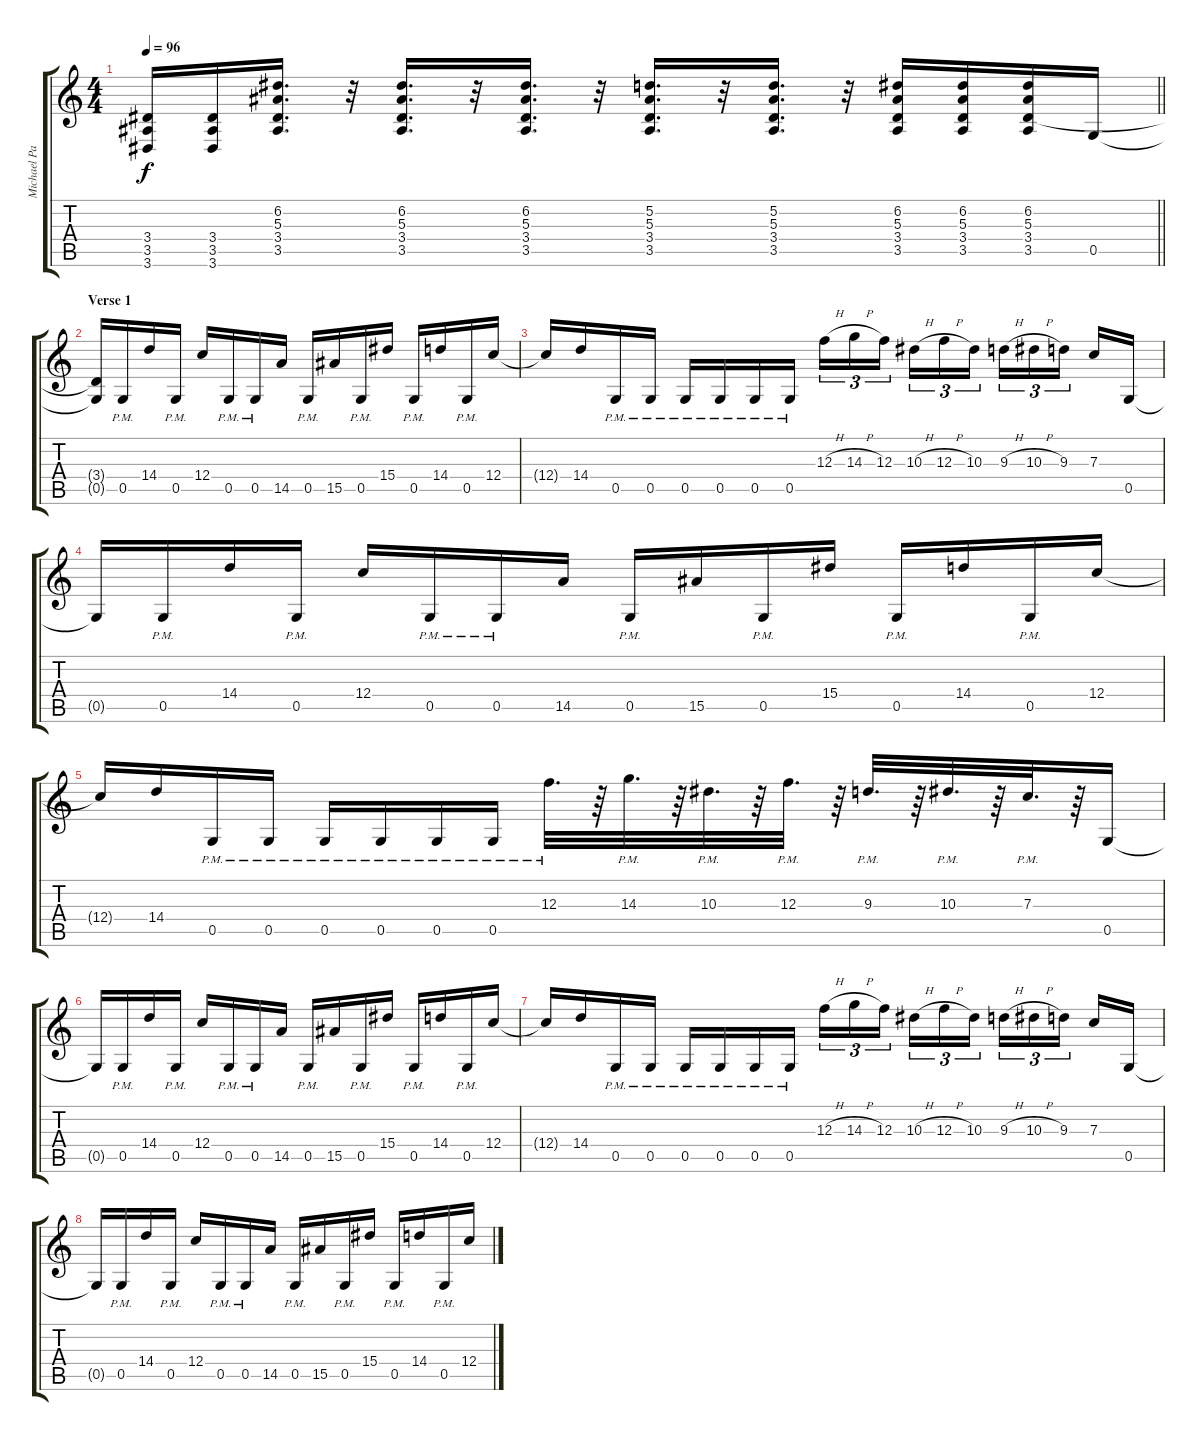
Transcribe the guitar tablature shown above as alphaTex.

\track ("Michael Padge" "Michael Pa") {instrument distortionguitar}
\staff {score tabs}
\tuning (D4 A3 F3 C3 G2 C2) {hide}
\ts (4 4)
\tempo 96
\clef g2
\barLineRight lightlight
\ks c
(3.4{t} 3.5{t} 3.6{t}).16{dy f} (3.4 3.5 3.6).16 (6.2 5.3 3.4 3.5).16{d} r.32 (6.2 5.3 3.4 3.5).16{d} r.32 (6.2 5.3 3.4 3.5).16{d} r.32 (5.2 5.3 3.4 3.5).16{d} r.32 (5.2 5.3 3.4 3.5).16{d} r.32 (6.2 5.3 3.4 3.5).16 (6.2 5.3 3.4 3.5).16 (6.2 5.3 3.4 3.5).16 0.5.16 |
\section ("" "Verse 1")
(3.4{t} 0.5{t}).16 0.5{pm}.16 14.4.16 0.5{pm}.16 12.4.16 0.5{pm}.16 0.5{pm}.16 14.5.16 0.5{pm}.16 15.5.16 0.5{pm}.16 15.4.16 0.5{pm}.16 14.4.16 0.5{pm}.16 12.4.16 |
12.4{t}.16 14.4.16 0.5{pm}.16 0.5{pm}.16 0.5{pm}.16 0.5{pm}.16 0.5{pm}.16 0.5{pm}.16 12.3{h}.16{tu (3 2)} 14.3{h}.16{tu (3 2)} 12.3.16{tu (3 2) beam splitsecondary} 10.3{h}.16{tu (3 2)} 12.3{h}.16{tu (3 2)} 10.3.16{tu (3 2)} 9.3{h}.16{tu (3 2)} 10.3{h}.16{tu (3 2)} 9.3.16{tu (3 2) beam splitsecondary} 7.3.16 0.5.16 |
0.5{t}.16 0.5{pm}.16 14.4.16 0.5{pm}.16 12.4.16 0.5{pm}.16 0.5{pm}.16 14.5.16 0.5{pm}.16 15.5.16 0.5{pm}.16 15.4.16 0.5{pm}.16 14.4.16 0.5{pm}.16 12.4.16 |
12.4{t}.16 14.4.16 0.5{pm}.16 0.5{pm}.16 0.5{pm}.16 0.5{pm}.16 0.5{pm}.16 0.5{pm}.16 12.3{pm}.32{d} r.64 14.3{pm}.32{d} r.64 10.3{pm}.32{d} r.64 12.3{pm}.32{d} r.64 9.3{pm}.32{d} r.64 10.3{pm}.32{d} r.64 7.3{pm}.32{d} r.64 0.5.16 |
0.5{t}.16 0.5{pm}.16 14.4.16 0.5{pm}.16 12.4.16 0.5{pm}.16 0.5{pm}.16 14.5.16 0.5{pm}.16 15.5.16 0.5{pm}.16 15.4.16 0.5{pm}.16 14.4.16 0.5{pm}.16 12.4.16 |
12.4{t}.16 14.4.16 0.5{pm}.16 0.5{pm}.16 0.5{pm}.16 0.5{pm}.16 0.5{pm}.16 0.5{pm}.16 12.3{h}.16{tu (3 2)} 14.3{h}.16{tu (3 2)} 12.3.16{tu (3 2) beam splitsecondary} 10.3{h}.16{tu (3 2)} 12.3{h}.16{tu (3 2)} 10.3.16{tu (3 2)} 9.3{h}.16{tu (3 2)} 10.3{h}.16{tu (3 2)} 9.3.16{tu (3 2) beam splitsecondary} 7.3.16 0.5.16 |
0.5{t}.16 0.5{pm}.16 14.4.16 0.5{pm}.16 12.4.16 0.5{pm}.16 0.5{pm}.16 14.5.16 0.5{pm}.16 15.5.16 0.5{pm}.16 15.4.16 0.5{pm}.16 14.4.16 0.5{pm}.16 12.4.16
